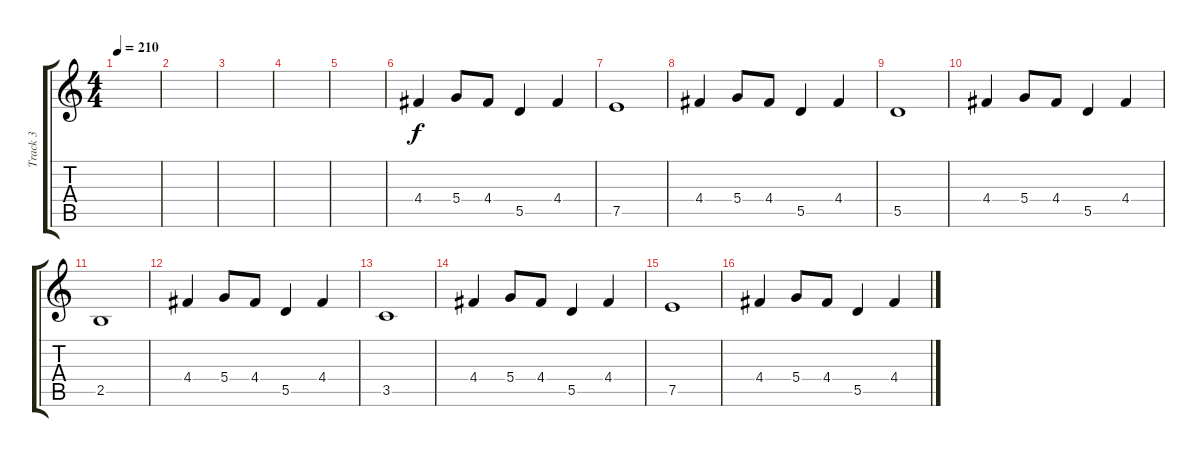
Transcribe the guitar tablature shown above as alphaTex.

\track ("Track 3" "Track 3") {instrument overdrivenguitar}
\staff {score tabs}
\tuning (E4 B3 G3 D3 A2 E2) {hide}
\ts (4 4)
\tempo 210
\clef g2
\ks c
|
|
|
|
|
4.4.4 5.4.8 4.4.8 5.5.4 4.4.4 |
7.5.1 |
4.4.4 5.4.8 4.4.8 5.5.4 4.4.4 |
5.5.1 |
4.4.4 5.4.8 4.4.8 5.5.4 4.4.4 |
2.5.1 |
4.4.4 5.4.8 4.4.8 5.5.4 4.4.4 |
3.5.1 |
4.4.4 5.4.8 4.4.8 5.5.4 4.4.4 |
7.5.1 |
4.4.4 5.4.8 4.4.8 5.5.4 4.4.4
